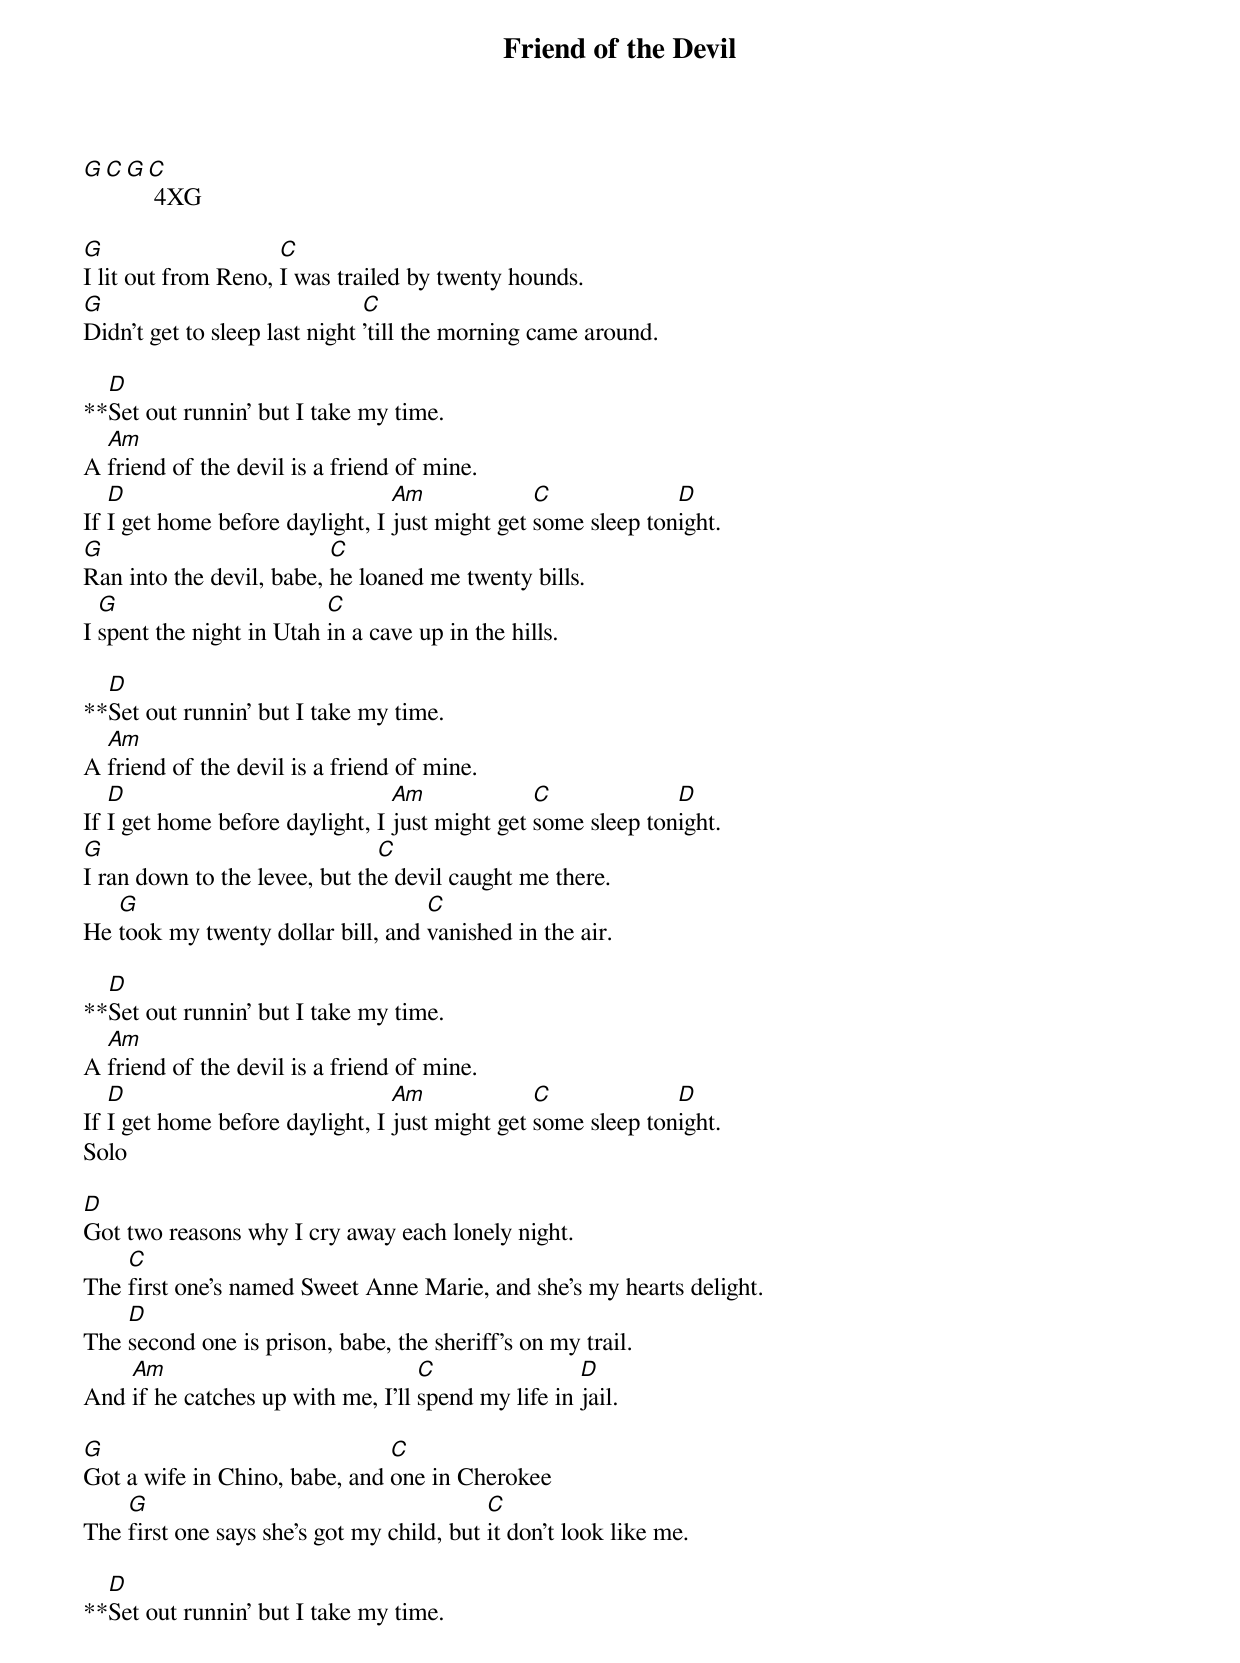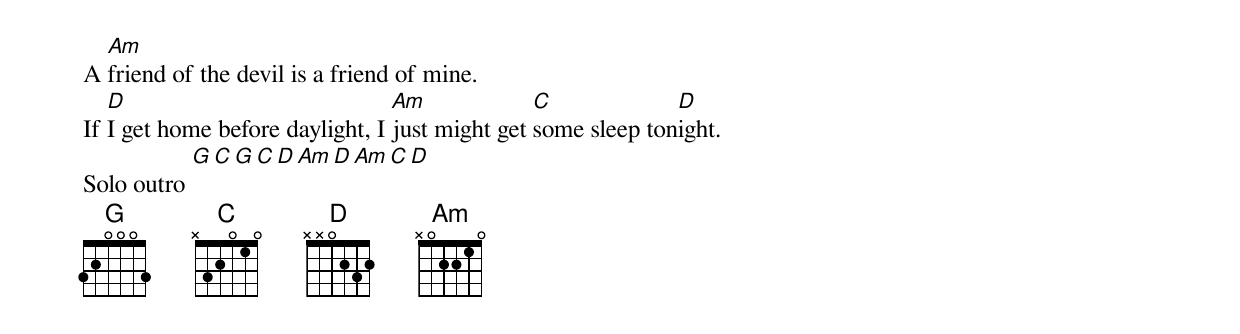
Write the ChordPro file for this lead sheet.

{title:Friend of the Devil}

[G][C][G][C] 4XG

[G]I lit out from Reno, [C]I was trailed by twenty hounds.
[G]Didn't get to sleep last night [C]'till the morning came around.

**[D]Set out runnin' but I take my time.
A [Am]friend of the devil is a friend of mine.
If [D]I get home before daylight, I [Am]just might get [C]some sleep ton[D]ight.
[G]Ran into the devil, babe, [C]he loaned me twenty bills.
I [G]spent the night in Utah [C]in a cave up in the hills.

**[D]Set out runnin' but I take my time.
A [Am]friend of the devil is a friend of mine.
If [D]I get home before daylight, I [Am]just might get [C]some sleep ton[D]ight.
[G]I ran down to the levee, but th[C]e devil caught me there.
He [G]took my twenty dollar bill, and [C]vanished in the air.

**[D]Set out runnin' but I take my time.
A [Am]friend of the devil is a friend of mine.
If [D]I get home before daylight, I [Am]just might get [C]some sleep ton[D]ight.
Solo

[D]Got two reasons why I cry away each lonely night.
The [C]first one's named Sweet Anne Marie, and she's my hearts delight.
The [D]second one is prison, babe, the sheriff's on my trail.
And [Am]if he catches up with me, I'll [C]spend my life in [D]jail.

[G]Got a wife in Chino, babe, and [C]one in Cherokee
The [G]first one says she's got my child, but [C]it don't look like me.

**[D]Set out runnin' but I take my time.
A [Am]friend of the devil is a friend of mine.
If [D]I get home before daylight, I [Am]just might get [C]some sleep ton[D]ight.
Solo outro [G][C][G][C][D][Am][D][Am][C][D]
